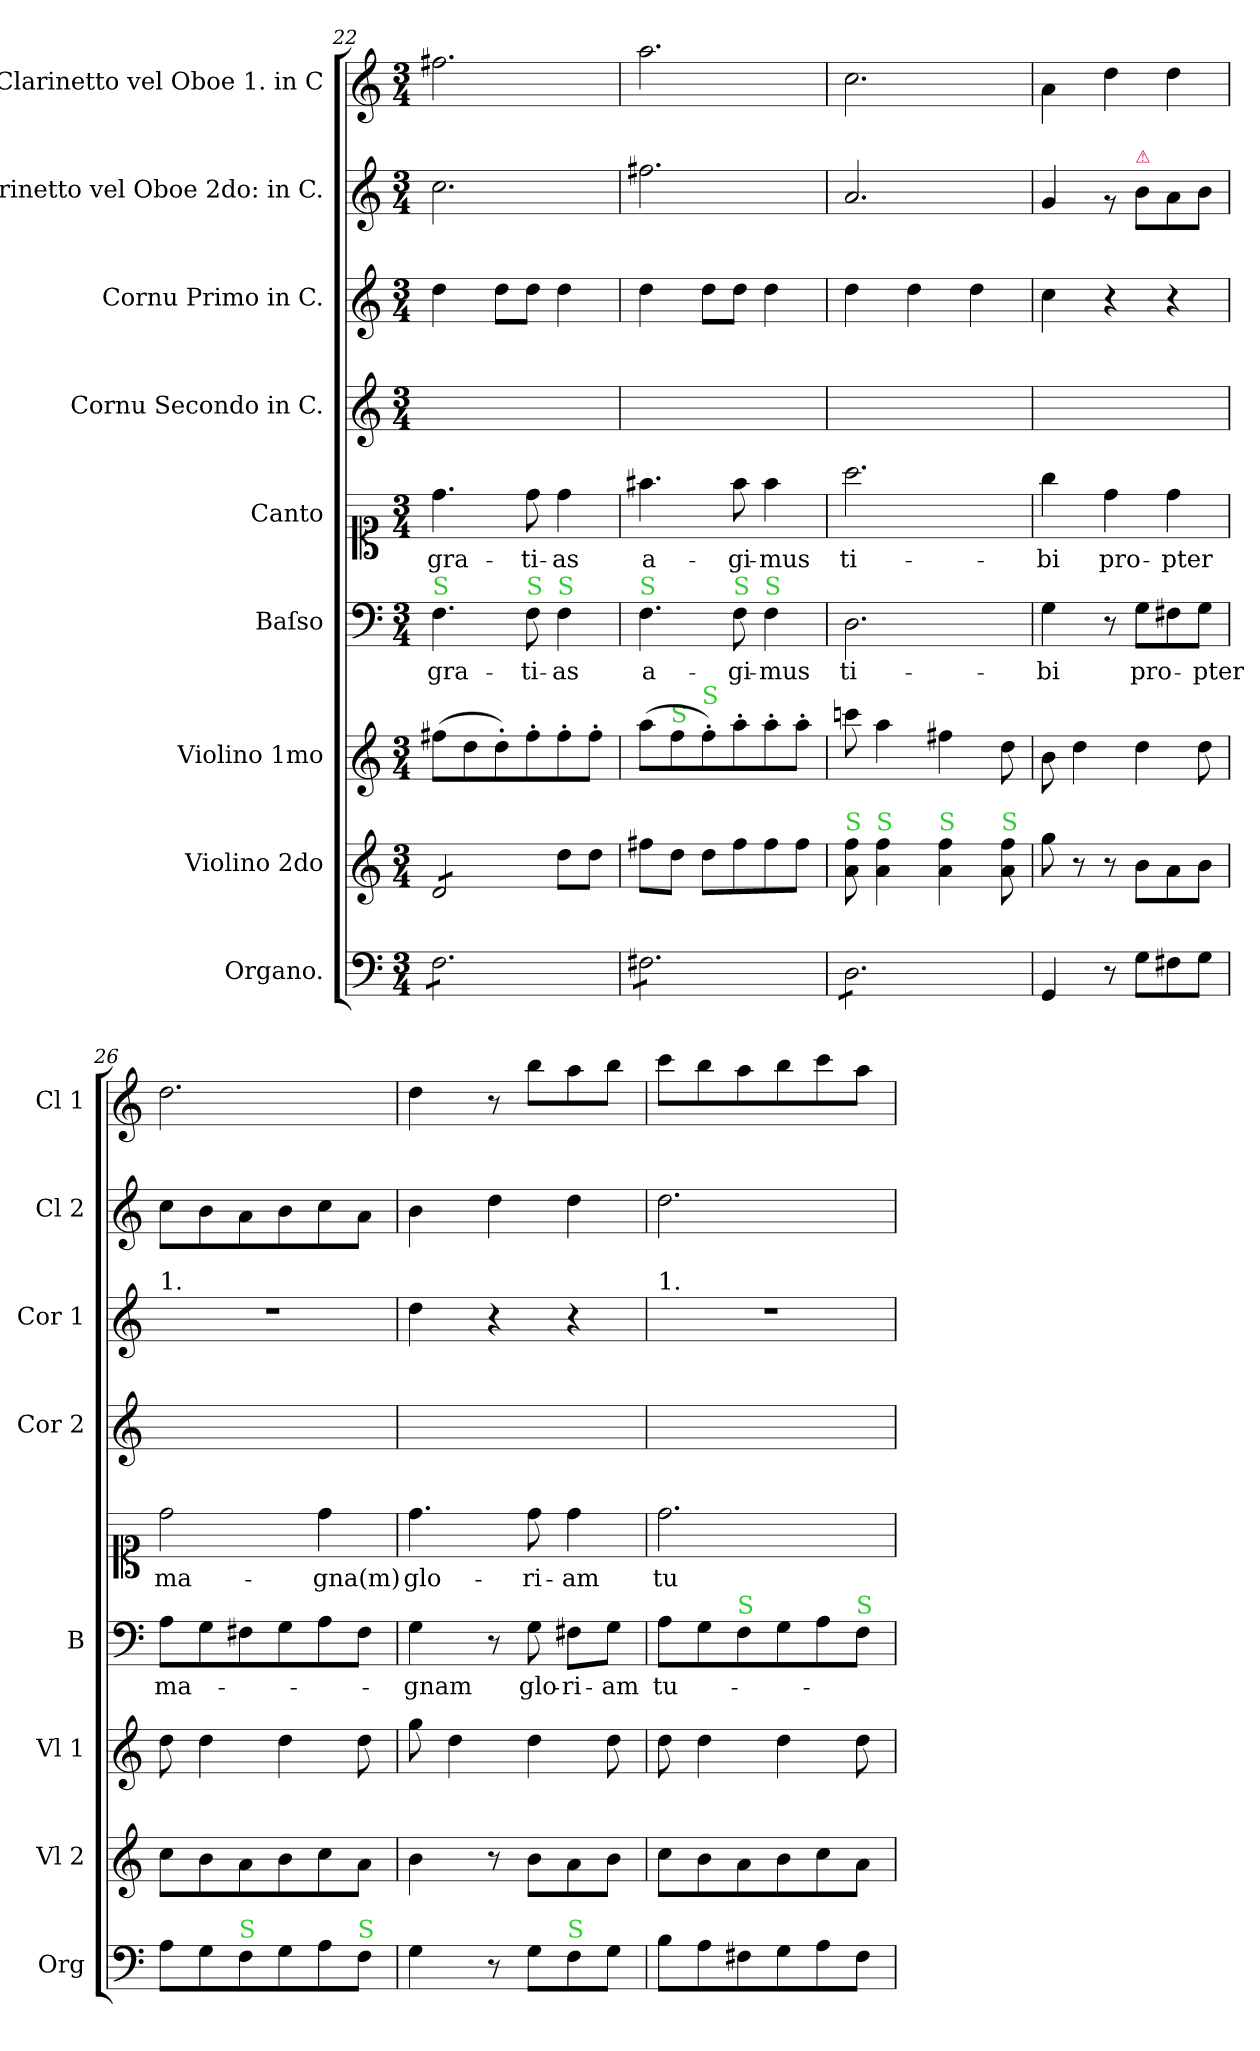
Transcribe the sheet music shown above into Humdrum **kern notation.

**kern	**kern	**kern	**kern	**text	**kern	**text	**kern	**kern	**kern	**kern
*part9	*part8	*part7	*part6	*part6	*part5	*part5	*part4	*part3	*part2	*part1
*staff9	*staff8	*staff7	*staff6	*staff6	*staff5	*staff5	*staff4	*staff3	*staff2	*staff1
*I"Organo.	*I"Violino 2do	*I"Violino 1mo	*I"Baſso	*	*I"Canto	*	*I"Cornu Secondo in C.	*I"Cornu Primo in C.	*I"Clarinetto vel Oboe 2do: in C.	*I"Clarinetto vel Oboe 1. in C
*I'Org	*I'Vl 2	*I'Vl 1	*I'B	*	*	*	*I'Cor 2	*I'Cor 1	*I'Cl 2	*I'Cl 1
*clefF4	*clefG2	*clefG2	*clefF4	*	*clefC1	*	*clefG2	*clefG2	*clefG2	*clefG2
*k[]	*k[]	*k[]	*k[]	*	*k[]	*	*k[]	*k[]	*k[]	*k[]
*M3/4	*M3/4	*M3/4	*M3/4	*	*M3/4	*	*M3/4	*M3/4	*M3/4	*M3/4
=22	=22	=22	=22	=22	=22	=22	=22	=22	=22	=22
!	!	!	!LO:TX:a:color=limegreen:t=S	!	!	!	!	!	!	!
!LO:TX:a:color=limegreen:t=S	!	!	!	!	!	!	!	!	!	!
*tremolo	*	*	*	*	*	*	*	*	*	*
*	*tremolo	*	*	*	*	*	*	*	*	*
8F\L	8d/L	(8ff#X\L	4.F\	gra-	4.dd\	gra-	2.ryy	4dd\	2.cc\	2.ff#X\
8F\	8d/	8dd\	.	.	.	.	.	.	.	.
8F\	8d/	8dd'\)	.	.	.	.	.	8dd\L	.	.
!	!	!	!LO:TX:a:color=limegreen:t=S	!	!	!	!	!	!	!
8F\	8d/J	8ff#'\	8F\	-ti-	8dd\	-ti-	.	8dd\J	.	.
*	*Xtremolo	*	*	*	*	*	*	*	*	*
!	!	!	!LO:TX:a:color=limegreen:t=S	!	!	!	!	!	!	!
8F\	8dd\L	8ff#'\	4F\	-as	4dd\	-as	.	4dd\	.	.
8F\J	8dd\J	8ff#'\J	.	.	.	.	.	.	.	.
=23	=23	=23	=23	=23	=23	=23	=23	=23	=23	=23
!	!	!	!LO:TX:a:color=limegreen:t=S	!	!	!	!	!	!	!
8F#X\L	8ff#X\L	(8aa\L	4.F\	a-	4.ff#X\	a-	2.ryy	4dd\	2.ff#X\	2.aa\
!	!	!LO:TX:a:color=limegreen:t=S	!	!	!	!	!	!	!	!
8F#X\	8dd\J	8ff\	.	.	.	.	.	.	.	.
!	!	!LO:TX:a:color=limegreen:t=S	!	!	!	!	!	!	!	!
8F#X\	8dd\L	8ff'\)	.	.	.	.	.	8dd\L	.	.
!	!	!	!LO:TX:a:color=limegreen:t=S	!	!	!	!	!	!	!
8F#X\	8ff#\	8aa'\	8F\	-gi-	8ff#\	-gi-	.	8dd\J	.	.
!	!	!	!LO:TX:a:color=limegreen:t=S	!	!	!	!	!	!	!
8F#X\	8ff#\	8aa'\	4F\	-mus	4ff#\	-mus	.	4dd\	.	.
8F#X\J	8ff#\J	8aa'\J	.	.	.	.	.	.	.	.
=24	=24	=24	=24	=24	=24	=24	=24	=24	=24	=24
!	!LO:TX:a:color=limegreen:t=S	!	!	!	!	!	!	!	!	!
8D\L	8a\ 8ff\	8cccn\	2.D\	ti-	2.aa\	ti-	2.ryy	4dd\	2.a/	2.cc\
!	!LO:TX:a:color=limegreen:t=S	!	!	!	!	!	!	!	!	!
8D\	4a\ 4ff\	4aa\	.	.	.	.	.	.	.	.
8D\	.	.	.	.	.	.	.	4dd\	.	.
!	!LO:TX:a:color=limegreen:t=S	!	!	!	!	!	!	!	!	!
8D\	4a\ 4ff\	4ff#X\	.	.	.	.	.	.	.	.
8D\	.	.	.	.	.	.	.	4dd\	.	.
!	!LO:TX:a:color=limegreen:t=S	!	!	!	!	!	!	!	!	!
8D\J	8a\ 8ff\	8dd\	.	.	.	.	.	.	.	.
*Xtremolo	*	*	*	*	*	*	*	*	*	*
=25	=25	=25	=25	=25	=25	=25	=25	=25	=25	=25
4GG/	8gg\	8b\	4G\	-bi	4gg\	-bi	2.ryy	4cc\	4g/	4a\
.	8r	4dd\	.	.	.	.	.	.	.	.
8r	8r	.	8r	.	4dd\	pro-	.	4r	8rg	4dd\
!	!	!	!	!	!	!	!	!	!LO:TX:a:color=crimson:t=⚠	!
8G\L	8b\L	4dd\	8G\L	pro-	.	.	.	.	8b\L	.
8F#X\	8a\	.	8F#X\	.	4dd\	-pter	.	4r	8a\	4dd\
8G\J	8b\J	8dd\	8G\J	-pter	.	.	.	.	8b\J	.
=26	=26	=26	=26	=26	=26	=26	=26	=26	=26	=26
!	!	!	!	!	!	!	!	!LO:TX:a:t=1.	!	!
8A\L	8cc\L	8dd\	8A\L	ma-	2dd\	ma-	2.ryy	2.r	8cc\L	2.dd\
8G\	8b\	4dd\	8G\	.	.	.	.	.	8b\	.
!LO:TX:a:color=limegreen:t=S	!	!	!	!	!	!	!	!	!	!
8F\	8a\	.	8F#X\	.	.	.	.	.	8a\	.
8G\	8b\	4dd\	8G\	.	.	.	.	.	8b\	.
8A\	8cc\	.	8A\	.	4dd\	-gna(m)	.	.	8cc\	.
!LO:TX:a:color=limegreen:t=S	!	!	!	!	!	!	!	!	!	!
8F\J	8a\J	8dd\	8F#\J	.	.	.	.	.	8a\J	.
=27	=27	=27	=27	=27	=27	=27	=27	=27	=27	=27
4G\	4b\	8gg\	4G\	-gnam	4.dd\	glo-	2.ryy	4dd\	4b\	4dd\
.	.	4dd\	.	.	.	.	.	.	.	.
8r	8r	.	8r	.	.	.	.	4r	4dd\	8r
8G\L	8b\L	4dd\	8G\	glo-	8dd\	-ri-	.	.	.	8bb\L
!LO:TX:a:color=limegreen:t=S	!	!	!	!	!	!	!	!	!	!
8F\	8a\	.	8F#X\L	-ri-	4dd\	-am	.	4r	4dd\	8aa\
8G\J	8b\J	8dd\	8G\J	-am	.	.	.	.	.	8bb\J
=28	=28	=28	=28	=28	=28	=28	=28	=28	=28	=28
!	!	!	!	!	!	!	!	!LO:TX:a:t=1.	!	!
8B\L	8cc\L	8dd\	8A\L	tu-	2.dd\	tu-	2.ryy	2.r	2.dd\	8ccc\L
8A\	8b\	4dd\	8G\	.	.	.	.	.	.	8bb\
!	!	!	!LO:TX:a:color=limegreen:t=S	!	!	!	!	!	!	!
8F#X\	8a\	.	8F\	.	.	.	.	.	.	8aa\
8G\	8b\	4dd\	8G\	.	.	.	.	.	.	8bb\
8A\	8cc\	.	8A\	.	.	.	.	.	.	8ccc\
!	!	!	!LO:TX:a:color=limegreen:t=S	!	!	!	!	!	!	!
8F#\J	8a\J	8dd\	8F\J	.	.	.	.	.	.	8aa\J
=	=	=	=	=	=	=	=	=	=	=
*-	*-	*-	*-	*-	*-	*-	*-	*-	*-	*-
